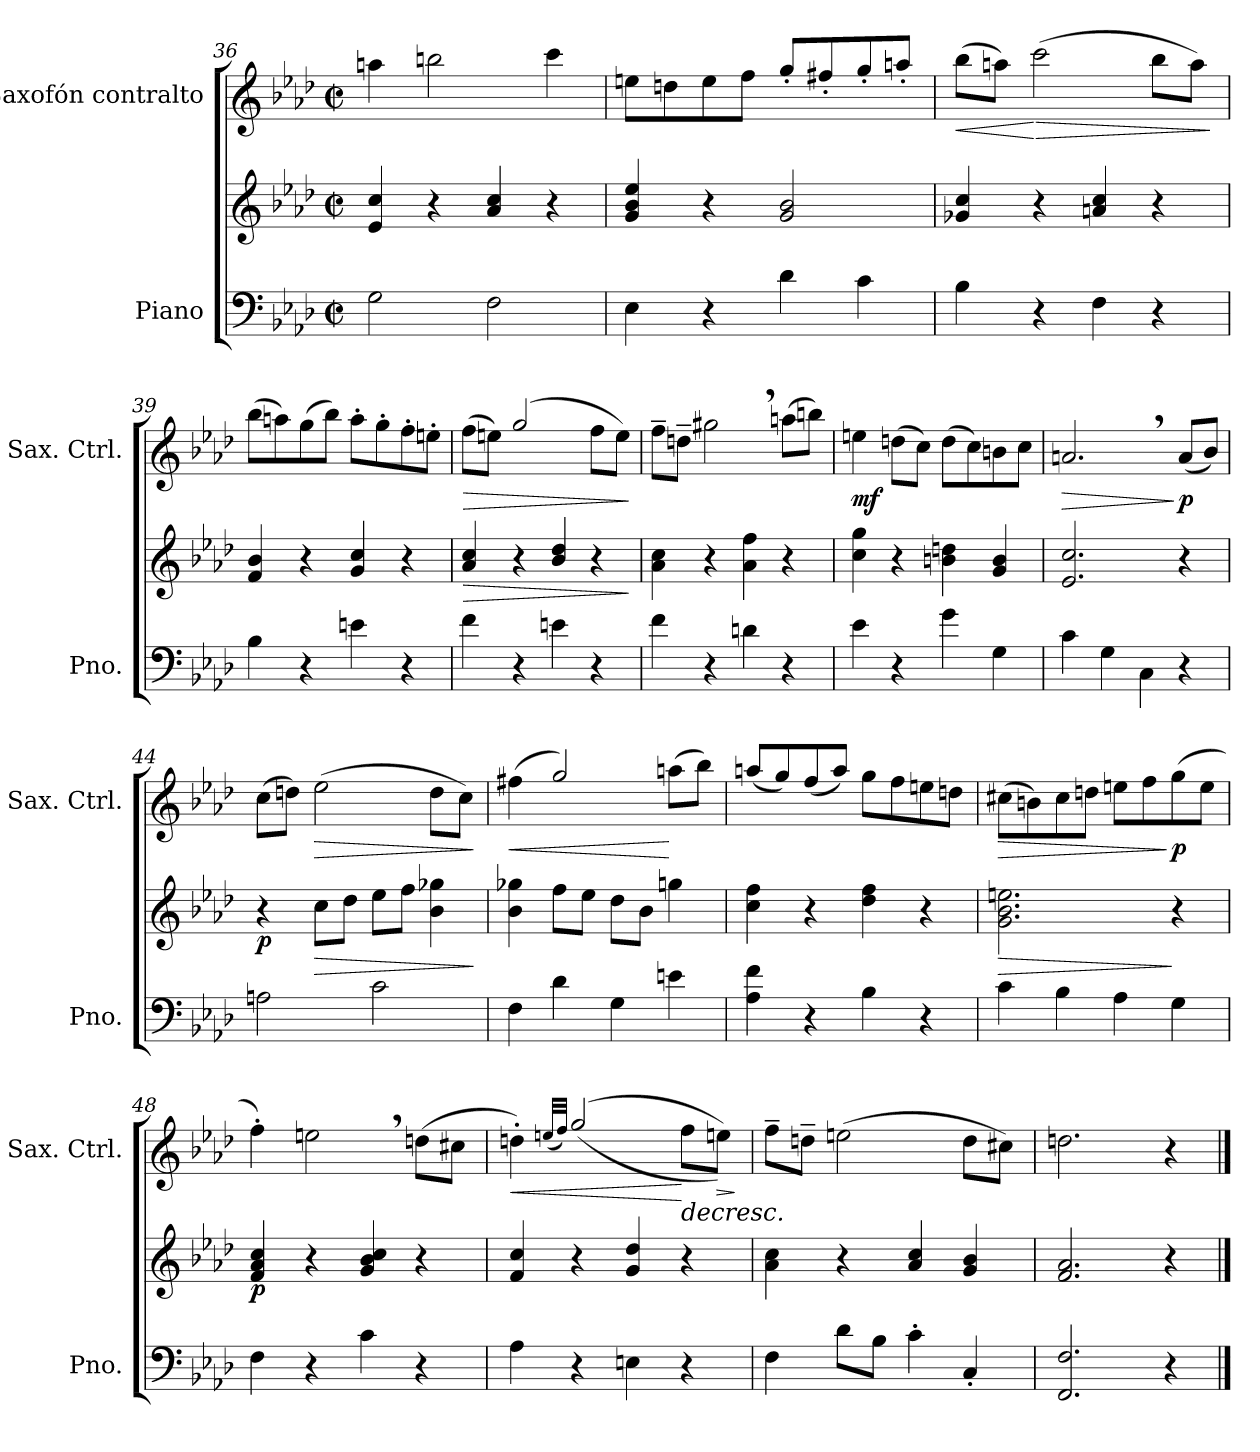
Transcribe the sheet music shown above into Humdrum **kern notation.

**kern	**kern	**dynam	**kern	**dynam
*part2	*part2	*part2	*part1	*part1
*staff3	*staff2	*staff2/3	*staff1	*staff1
*I"Piano	*	*	*I"Saxofón contralto	*
*I'Pno.	*	*	*I'Sax. Ctrl.	*
*clefF4	*clefG2	*	*clefG2	*
*	*	*	*ITrd5c9	*
*k[b-e-a-d-]	*k[b-e-a-d-]	*	*k[b-e-a-d-g-c-f-]	*
*M2/2	*M2/2	*	*M2/2	*
*met(c|)	*met(c|)	*	*met(c|)	*
=36	=36	=36	=36	=36
2G\	4e-/ 4cc/	.	4ccn\	.
.	4r	.	2ddn\	.
2F\	4a-/ 4cc/	.	.	.
.	4r	.	4ee-\	.
=37	=37	=37	=37	=37
4E-\	4g/ 4b-/ 4ee-/	.	8gn\L	.
.	.	.	8fn\	.
4r	4r	.	8g\	.
.	.	.	8a-\J	.
4d-\	2g/ 2b-/	.	8b-'/L	.
.	.	.	8an'/	.
4c\	.	.	8b-'/	.
.	.	.	8ccn'/J	.
=38	=38	=38	=38	=38
!	!	!	!	!LO:HP:b
4B-\	4g-X/ 4cc/	.	(>8dd-\L	<
.	.	.	8ccn\J)	.
!	!	!	!	!LO:HP:n=1:b
4r	4r	.	(>2ee-\	[ >
4F\	4an/ 4cc/	.	.	.
4r	4r	.	8dd-\L	.
.	.	.	8cc\J)	.
.	.	.	.	]
!!LO:LB:g=z
=39	=39	=39	=39	=39
4B-\	4f/ 4b-/	.	(>8dd-\L	.
.	.	.	8ccn\)	.
4r	4r	.	(>8b-\	.
.	.	.	8dd-\J)	.
4en\	4g/ 4cc/	.	8cc'\L	.
.	.	.	8b-'\	.
4r	4r	.	8a-'\	.
.	.	.	8gn'\J	.
=40	=40	=40	=40	=40
!	!	!LO:HP:b	!	!LO:HP:b
4f\	4a-/ 4cc/	>	(>8a-\L	>
.	.	.	8gn\J)	.
4r	4r	.	(>2b-/	.
4en\	4b-/ 4dd-/	.	.	.
4r	4r	.	8a-\L	.
.	.	.	8g\J)	.
.	.	]	.	]
!!LO:LB:g=z
=41	=41	=41	=41	=41
4f\	4a-\ 4cc\	.	8a-~\L	.
.	.	.	8fn~\J	.
4r	4r	.	2bn,\	.
4dn\	4a-\ 4ff\	.	.	.
4r	4r	.	(>8ccn\L	.
.	.	.	8ddn\J)	.
=42	=42	=42	=42	=42
!	!	!	!	!LO:DY:b
4e-\	4cc\ 4gg\	.	4gn\	mf
4r	4r	.	(>8fn\L	.
.	.	.	8e-\J)	.
4g\	4bn\ 4ddn\	.	(>8f\L	.
.	.	.	8e-\)	.
4G\	4g/ 4b/	.	8dn\	.
.	.	.	8e-\J	.
=43	=43	=43	=43	=43
!	!	!	!	!LO:HP:b
4c\	2.e-/ 2.cc/	.	2.cn,/	>
4G\	.	.	.	.
4C\	.	.	.	.
!	!	!	!	!LO:DY:n=1:b
4r	4r	.	(<8c/L	] p
.	.	.	8d-/J)	.
=44	=44	=44	=44	=44
!	!	!LO:DY:b	!	!
2An\	4r	p	(>8e-\L	.
.	.	.	8fn\J)	.
!	!	!LO:HP:b	!	!LO:HP:b
.	8cc\L	>	(>2g-\	>
.	8dd-\J	.	.	.
2c\	8ee-\L	.	.	.
.	8ff\J	.	.	.
.	4b-\ 4gg-X\	.	8f\L	.
.	.	.	8e-\J)	.
.	.	]	.	]
!!LO:PB:g=z
=45	=45	=45	=45	=45
!	!	!	!	!LO:HP:b
4F\	4b-\ 4gg-X\	.	(>4an\	<
4d-\	8ff\L	.	2b-/)	.
.	8ee-\J	.	.	.
4G\	8dd-\L	.	.	.
.	8b-\J	.	.	.
4en\	4ggn\	.	(>8ccn\L	[
.	.	.	8dd-\J)	.
=46	=46	=46	=46	=46
4A-\ 4f\	4cc\ 4ff\	.	(<8ccn/L	.
.	.	.	8b-/)	.
4r	4r	.	(<8a-/	.
.	.	.	8cc/J)	.
4B-\	4dd-\ 4ff\	.	8b-\L	.
.	.	.	8a-\	.
4r	4r	.	8gn\	.
.	.	.	8fn\J	.
=47	=47	=47	=47	=47
!	!	!LO:HP:b	!	!LO:HP:b
4c\	2.g\ 2.b-\ 2.een\	>	(>8en\L	>
.	.	.	8dn\)	.
4B-\	.	.	8e\	.
.	.	.	8fn\J	.
4A-\	.	.	8gn\L	.
.	.	.	8a-\	.
!	!	!	!	!LO:DY:n=1:b
4G\	4r	]	(>8b-\	] p
.	.	.	8g\J	.
=48	=48	=48	=48	=48
!	!	!LO:DY:b	!	!
4F\	4f/ 4a-/ 4cc/	p	4a-'\)	.
4r	4r	.	2gn,\	.
4c\	4g/ 4b-/ 4cc/	.	.	.
4r	4r	.	(>8fn\L	.
.	.	.	8en\J	.
!!LO:LB:g=z
=49	=49	=49	=49	=49
!	!	!	!	!LO:HP:b
4A-\	4f/ 4cc/	.	4fn'\)	<
.	.	.	(<32qgn/LLL	.
.	.	.	32qa-/JJJ)	.
4r	4r	.	(>(>2b-/	.
4En\	4g/ 4dd-/	.	.	.
!	!	!	!	!LO:HP:n=1:b
4r	4r	.	8a-\L	[ >
!	!	!	!	!LO:HP:b
.	.	.	8g\J))	>
.	.	.	.	] ]
=50	=50	=50	=50	=50
4F\	4a-\ 4cc\	.	8a-~\L	.
.	.	.	8fn~\J	.
8d-\L	4r	.	(>2gn\	.
8B-\J	.	.	.	.
4c'\	4a-/ 4cc/	.	.	.
4C'/	4g/ 4b-/	.	8f\L	.
.	.	.	8en\J)	.
=51	=51	=51	=51	=51
2.FF/ 2.F/	2.f/ 2.a-/	.	2.fn\	.
4r	4r	.	4r	.
==	==	==	==	==
*-	*-	*-	*-	*-
